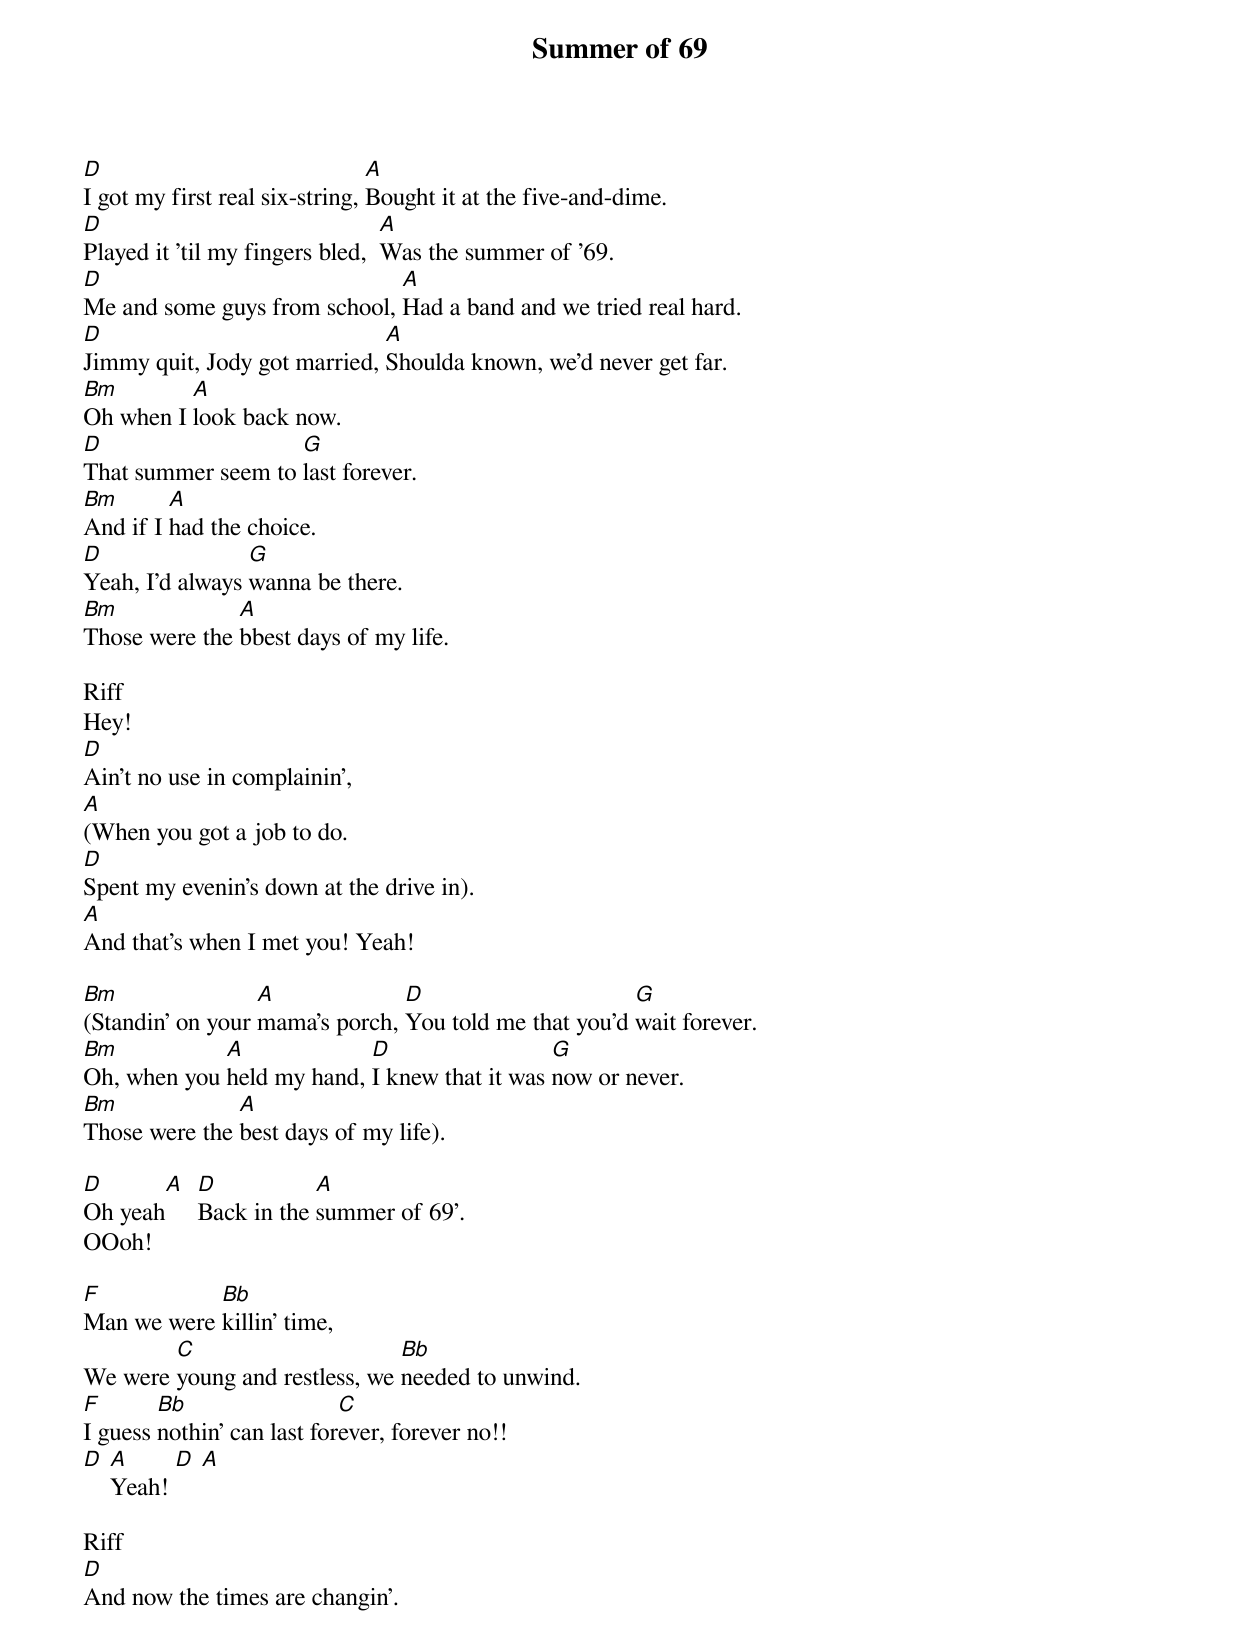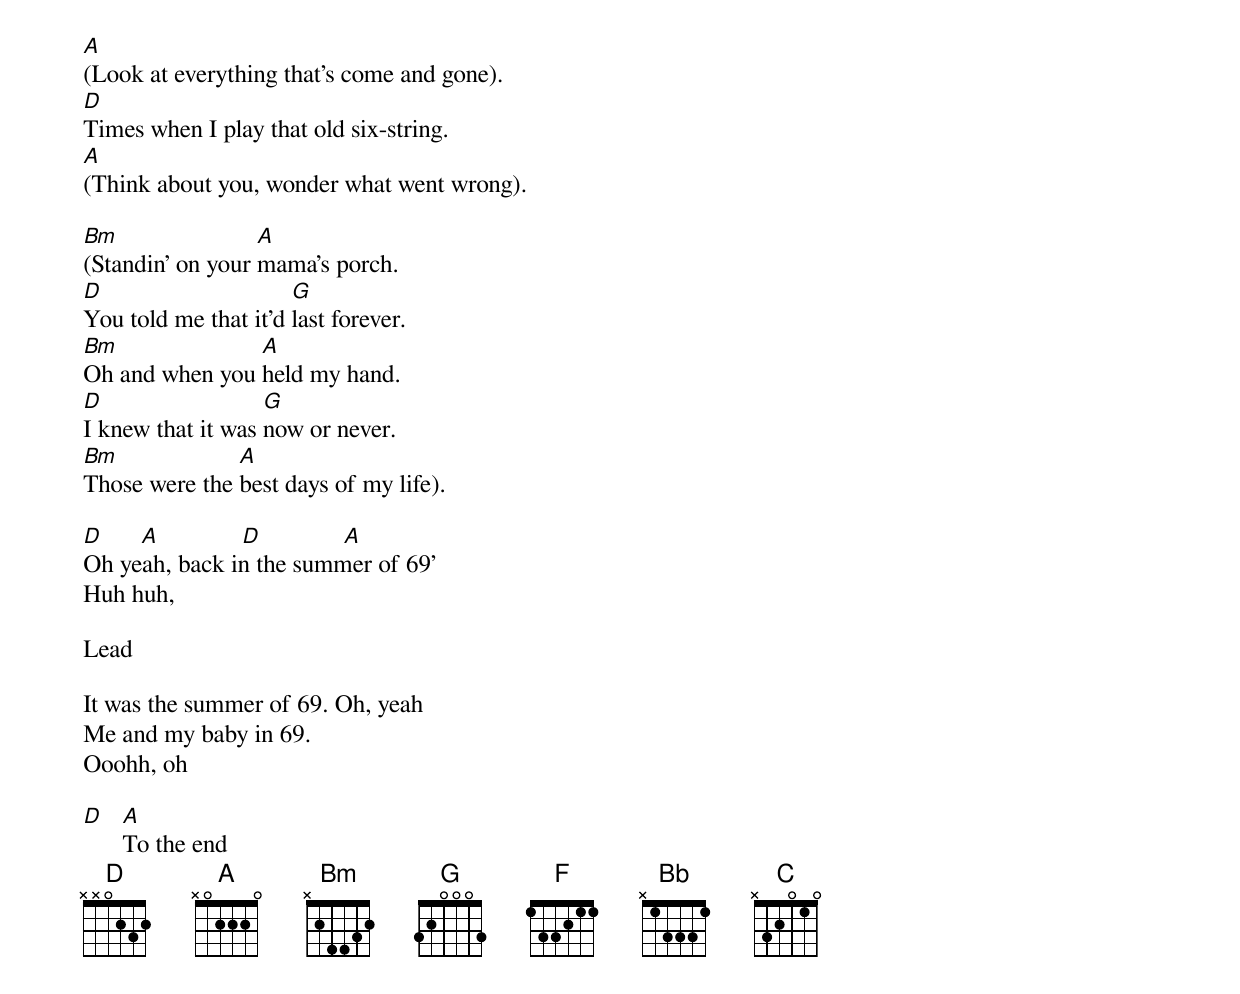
{title:Summer of 69}

[D]I got my first real six-string, [A]Bought it at the five-and-dime.
[D]Played it 'til my fingers bled,  [A]Was the summer of '69.
[D]Me and some guys from school, [A]Had a band and we tried real hard.
[D]Jimmy quit, Jody got married, [A]Shoulda known, we'd never get far.
[Bm]Oh when I [A]look back now.
[D]That summer seem to [G]last forever.
[Bm]And if I [A]had the choice.
[D]Yeah, I'd always [G]wanna be there.
[Bm]Those were the [A]bbest days of my life.

Riff
Hey!
[D]Ain't no use in complainin',
[A](When you got a job to do.
[D]Spent my evenin's down at the drive in).
[A]And that's when I met you! Yeah!

[Bm](Standin' on your [A]mama's porch, [D]You told me that you'd [G]wait forever.
[Bm]Oh, when you [A]held my hand, [D]I knew that it was [G]now or never.
[Bm]Those were the [A]best days of my life).

[D]Oh yeah[A]  [D]Back in the [A]summer of 69’.
OOoh!

[F]Man we were [Bb]killin' time,
We were [C]young and restless, we [Bb]needed to unwind.
[F]I guess [Bb]nothin' can last for[C]ever, forever no!!
[D] [A]Yeah! [D] [A]

Riff
[D]And now the times are changin'.
[A](Look at everything that's come and gone).
[D]Times when I play that old six-string.
[A](Think about you, wonder what went wrong).

[Bm](Standin' on your [A]mama's porch.
[D]You told me that it'd [G]last forever.
[Bm]Oh and when you [A]held my hand.
[D]I knew that it was [G]now or never.
[Bm]Those were the [A]best days of my life).

[D]      [A]             [D]             [A]
Oh yeah, back in the summer of 69’
Huh huh,

Lead

It was the summer of 69. Oh, yeah
Me and my baby in 69.
Ooohh, oh

[D]   [A]To the end
